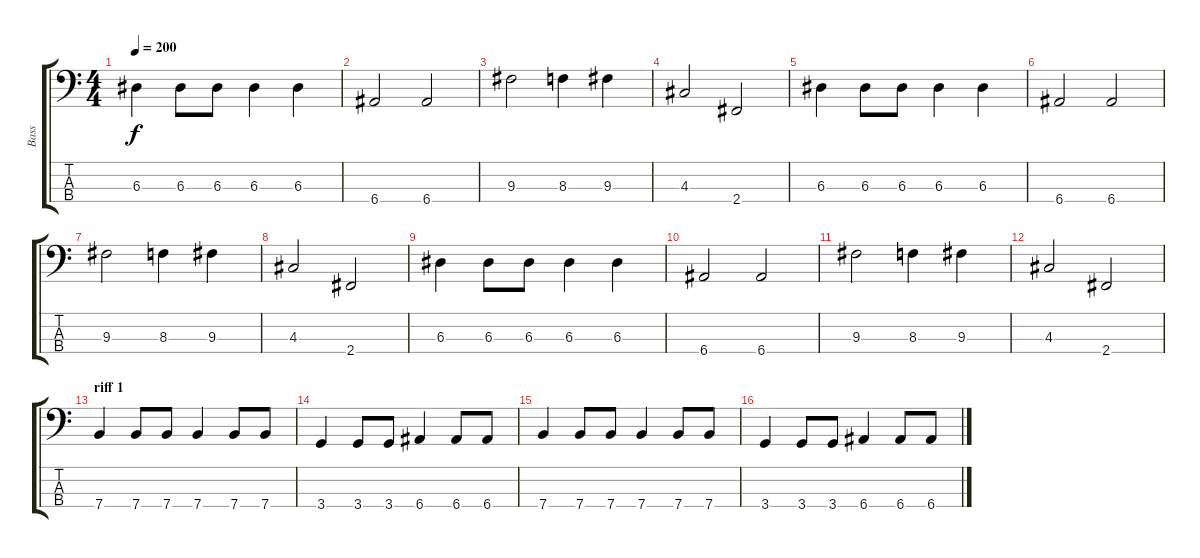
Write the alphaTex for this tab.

\track ("Bass" "Bass") {instrument electricbasspick}
\staff {score tabs}
\tuning (G2 D2 A1 E1) {hide}
\ts (4 4)
\tempo 200
\clef f4
\ks c
6.3.4{dy f} 6.3.8 6.3.8 6.3.4 6.3.4 |
6.4.2 6.4.2 |
9.3.2 8.3.4 9.3.4 |
4.3.2 2.4.2 |
6.3.4 6.3.8 6.3.8 6.3.4 6.3.4 |
6.4.2 6.4.2 |
9.3.2 8.3.4 9.3.4 |
4.3.2 2.4.2 |
6.3.4 6.3.8 6.3.8 6.3.4 6.3.4 |
6.4.2 6.4.2 |
9.3.2 8.3.4 9.3.4 |
4.3.2 2.4.2 |
\section ("" "riff 1")
7.4.4 7.4.8 7.4.8 7.4.4 7.4.8 7.4.8 |
3.4.4 3.4.8 3.4.8 6.4.4 6.4.8 6.4.8 |
7.4.4 7.4.8 7.4.8 7.4.4 7.4.8 7.4.8 |
3.4.4 3.4.8 3.4.8 6.4.4 6.4.8 6.4.8
